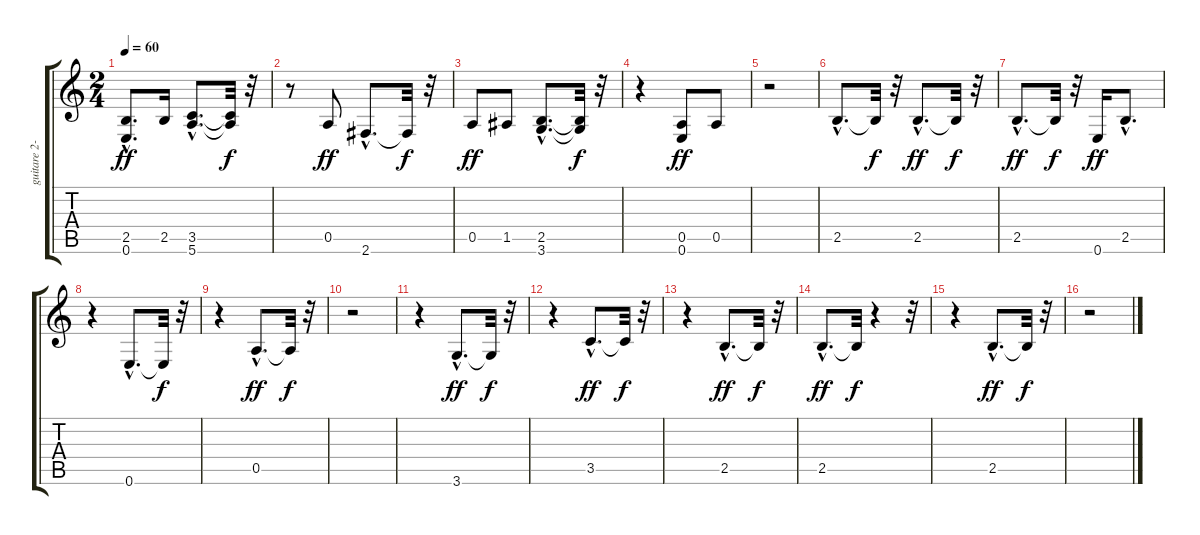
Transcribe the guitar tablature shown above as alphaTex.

\track ("guitare 2-2" "guitare 2-") {instrument acousticguitarnylon}
\staff {score tabs}
\tuning (E4 B3 G3 D3 A2 E2) {hide}
\ts (2 4)
\tempo 60
\clef g2
\ks c
(2.5{hac} 0.6{hac}).8{d dy ff} 2.5.16 (3.5{hac} 5.6{hac}).8{d} (3.5{t} 5.6{t}).32{dy f} r.32 |
r.8 0.5.8{dy ff} 2.6{hac}.8{d} 2.6{t}.32{dy f} r.32 |
0.5.8{dy ff} 1.5.8 (2.5{hac} 3.6{hac}).8{d} (2.5{t} 3.6{t}).32{dy f} r.32 |
r.4 (0.5 0.6).8{dy ff} 0.5.8 |
r.2 |
2.5{hac}.8{d} 2.5{t}.32{dy f} r.32 2.5{hac}.8{d dy ff} 2.5{t}.32{dy f} r.32 |
2.5{hac}.8{d dy ff} 2.5{t}.32{dy f} r.32 0.6.16{dy ff} 2.5{hac}.8{d} |
r.4 0.6{hac}.8{d} 0.6{t}.32{dy f} r.32 |
r.4 0.5{hac}.8{d dy ff} 0.5{t}.32{dy f} r.32 |
r.2 |
r.4 3.6{hac}.8{d dy ff} 3.6{t}.32{dy f} r.32 |
r.4 3.5{hac}.8{d dy ff} 3.5{t}.32{dy f} r.32 |
r.4 2.5{hac}.8{d dy ff} 2.5{t}.32{dy f} r.32 |
2.5{hac}.8{d dy ff} 2.5{t}.32{dy f} r.4 r.32 |
r.4 2.5{hac}.8{d dy ff} 2.5{t}.32{dy f} r.32 |
r.2
